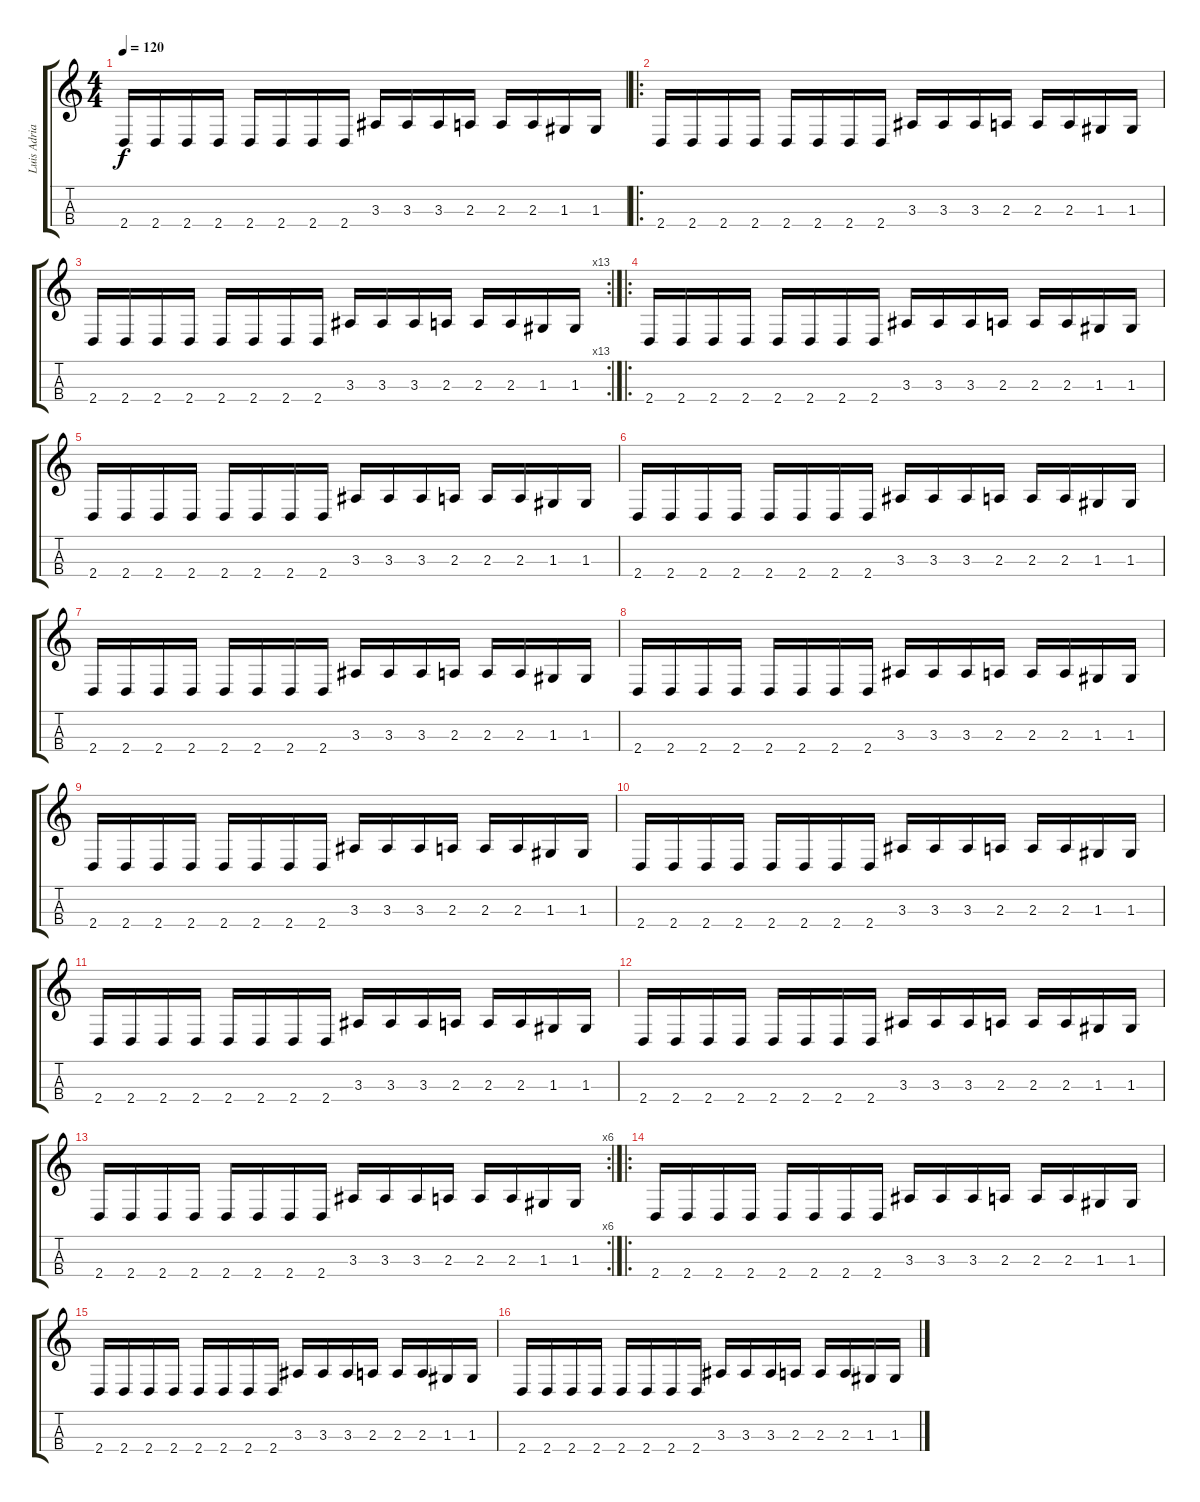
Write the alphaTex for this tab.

\track ("Luis Adrian " "Luis Adria") {instrument distortionguitar}
\staff {score tabs}
\tuning (A3 D3 G2 C2) {hide}
\ts (4 4)
\tempo 120
\clef g2
\ks c
2.4.16{dy f} 2.4.16 2.4.16 2.4.16 2.4.16 2.4.16 2.4.16 2.4.16 3.3.16 3.3.16 3.3.16 2.3.16 2.3.16 2.3.16 1.3.16 1.3.16 |
\ro
2.4.16 2.4.16 2.4.16 2.4.16 2.4.16 2.4.16 2.4.16 2.4.16 3.3.16 3.3.16 3.3.16 2.3.16 2.3.16 2.3.16 1.3.16 1.3.16 |
\rc 13
2.4.16 2.4.16 2.4.16 2.4.16 2.4.16 2.4.16 2.4.16 2.4.16 3.3.16 3.3.16 3.3.16 2.3.16 2.3.16 2.3.16 1.3.16 1.3.16 |
\ro
2.4.16 2.4.16 2.4.16 2.4.16 2.4.16 2.4.16 2.4.16 2.4.16 3.3.16 3.3.16 3.3.16 2.3.16 2.3.16 2.3.16 1.3.16 1.3.16 |
2.4.16 2.4.16 2.4.16 2.4.16 2.4.16 2.4.16 2.4.16 2.4.16 3.3.16 3.3.16 3.3.16 2.3.16 2.3.16 2.3.16 1.3.16 1.3.16 |
2.4.16 2.4.16 2.4.16 2.4.16 2.4.16 2.4.16 2.4.16 2.4.16 3.3.16 3.3.16 3.3.16 2.3.16 2.3.16 2.3.16 1.3.16 1.3.16 |
2.4.16 2.4.16 2.4.16 2.4.16 2.4.16 2.4.16 2.4.16 2.4.16 3.3.16 3.3.16 3.3.16 2.3.16 2.3.16 2.3.16 1.3.16 1.3.16 |
2.4.16 2.4.16 2.4.16 2.4.16 2.4.16 2.4.16 2.4.16 2.4.16 3.3.16 3.3.16 3.3.16 2.3.16 2.3.16 2.3.16 1.3.16 1.3.16 |
2.4.16 2.4.16 2.4.16 2.4.16 2.4.16 2.4.16 2.4.16 2.4.16 3.3.16 3.3.16 3.3.16 2.3.16 2.3.16 2.3.16 1.3.16 1.3.16 |
2.4.16 2.4.16 2.4.16 2.4.16 2.4.16 2.4.16 2.4.16 2.4.16 3.3.16 3.3.16 3.3.16 2.3.16 2.3.16 2.3.16 1.3.16 1.3.16 |
2.4.16 2.4.16 2.4.16 2.4.16 2.4.16 2.4.16 2.4.16 2.4.16 3.3.16 3.3.16 3.3.16 2.3.16 2.3.16 2.3.16 1.3.16 1.3.16 |
2.4.16 2.4.16 2.4.16 2.4.16 2.4.16 2.4.16 2.4.16 2.4.16 3.3.16 3.3.16 3.3.16 2.3.16 2.3.16 2.3.16 1.3.16 1.3.16 |
\rc 6
2.4.16 2.4.16 2.4.16 2.4.16 2.4.16 2.4.16 2.4.16 2.4.16 3.3.16 3.3.16 3.3.16 2.3.16 2.3.16 2.3.16 1.3.16 1.3.16 |
\ro
2.4.16 2.4.16 2.4.16 2.4.16 2.4.16 2.4.16 2.4.16 2.4.16 3.3.16 3.3.16 3.3.16 2.3.16 2.3.16 2.3.16 1.3.16 1.3.16 |
2.4.16 2.4.16 2.4.16 2.4.16 2.4.16 2.4.16 2.4.16 2.4.16 3.3.16 3.3.16 3.3.16 2.3.16 2.3.16 2.3.16 1.3.16 1.3.16 |
2.4.16 2.4.16 2.4.16 2.4.16 2.4.16 2.4.16 2.4.16 2.4.16 3.3.16 3.3.16 3.3.16 2.3.16 2.3.16 2.3.16 1.3.16 1.3.16
